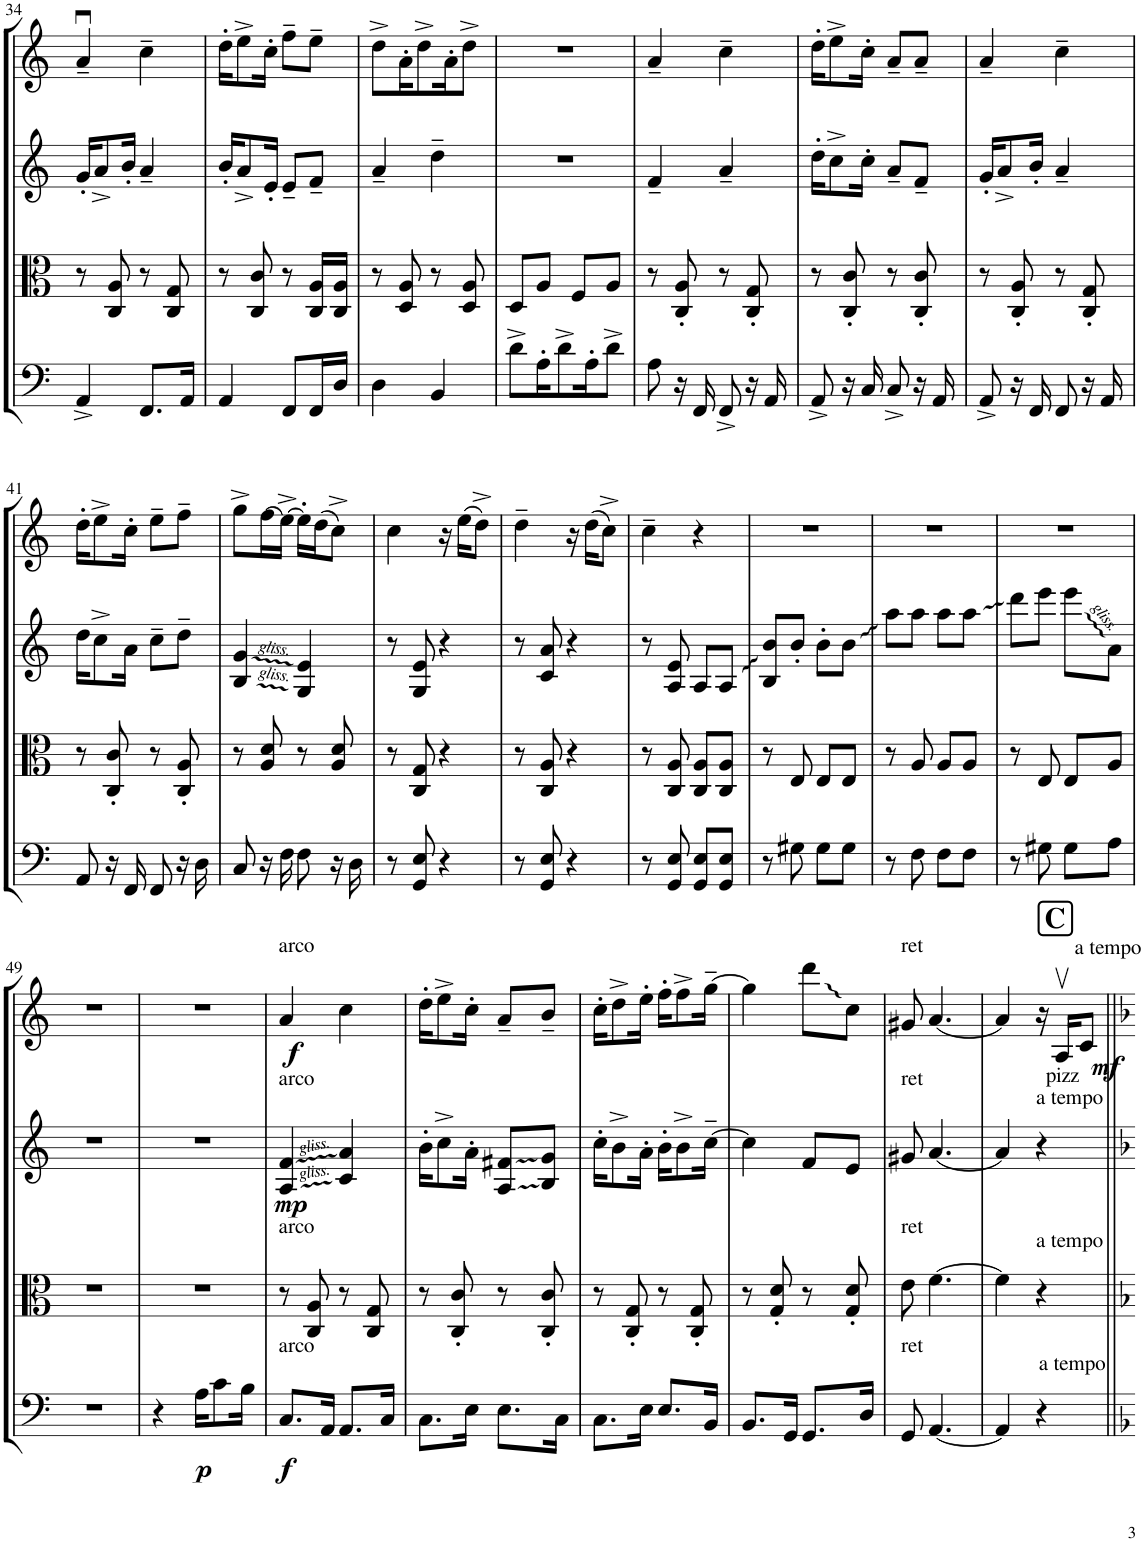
**kern	**dynam	**kern	**kern	**dynam	**kern	**dynam
*part4	*part4	*part3	*part2	*part2	*part1	*part1
*staff4	*staff4	*staff3	*staff2	*staff2	*staff1	*staff1
*I"Violoncello	*	*I"Viola	*I"Violin II	*	*I"Violin I	*
*I'Vc	*	*I'Vla	*I'Vln	*	*I'Vln	*
!!LO:PB:g=z
*clefF4	*	*clefC3	*clefG2	*	*clefG2	*
*k[]	*	*k[]	*k[]	*	*k[]	*
*M2/4	*	*M2/4	*M2/4	*	*M2/4	*
=34	=34	=34	=34	=34	=34	=34
4AA^/	.	8r	16g'/KL	.	4au~/	.
.	.	.	8a^/	.	.	.
.	.	8C/ 8A/	.	.	.	.
.	.	.	16b'/Jk	.	.	.
8.FF/L	.	8r	4a~/	.	4cc~\	.
.	.	8C/ 8G/	.	.	.	.
16AA/Jk	.	.	.	.	.	.
=35	=35	=35	=35	=35	=35	=35
4AA/	.	8r	16b'/KL	.	16dd'\KL	.
.	.	.	8a^/	.	8ee^\	.
.	.	8C/ 8c/	.	.	.	.
.	.	.	16e'/Jk	.	16cc'\Jk	.
8FF/L	.	8r	8e~/L	.	8ff~\L	.
16FF/L	.	16C/ 16A/LL	8f~/J	.	8ee~\J	.
16D/JJ	.	16C/ 16A/JJ	.	.	.	.
=36	=36	=36	=36	=36	=36	=36
4D\	.	8r	4a~/	.	8dd^\L	.
.	.	8D/ 8A/	.	.	16a'\K	.
.	.	.	.	.	8dd^\	.
4BB/	.	8r	4dd~\	.	.	.
.	.	.	.	.	16a'\K	.
.	.	8D/ 8A/	.	.	8dd^\J	.
=37	=37	=37	=37	=37	=37	=37
8d^\L	.	8D/L	2r	.	2r	.
16A'\K	.	8A/J	.	.	.	.
8d^\	.	.	.	.	.	.
.	.	8F/L	.	.	.	.
16A'\K	.	.	.	.	.	.
8d^\J	.	8A/J	.	.	.	.
=38	=38	=38	=38	=38	=38	=38
8A\	.	8r	4f~/	.	4a~/	.
16r	.	8C/' 8A/'	.	.	.	.
16FF/	.	.	.	.	.	.
8FF^/	.	8r	4a~/	.	4cc~\	.
16r	.	8C/' 8G/'	.	.	.	.
16AA/	.	.	.	.	.	.
=39	=39	=39	=39	=39	=39	=39
8AA^/	.	8r	16dd'\KL	.	16dd'\KL	.
.	.	.	8cc^\	.	8ee^\	.
16r	.	8C/' 8c/'	.	.	.	.
16C/	.	.	16cc'\Jk	.	16cc'\Jk	.
8C^/	.	8r	8a~/L	.	8a~/L	.
16r	.	8C/' 8c/'	8f~/J	.	8a~/J	.
16AA/	.	.	.	.	.	.
=40	=40	=40	=40	=40	=40	=40
8AA^/	.	8r	16g'/KL	.	4a~/	.
.	.	.	8a^/	.	.	.
16r	.	8C/' 8A/'	.	.	.	.
16FF/	.	.	16b'/Jk	.	.	.
8FF/	.	8r	4a~/	.	4cc~\	.
16r	.	8C/' 8G/'	.	.	.	.
16AA/	.	.	.	.	.	.
!!LO:LB:g=z
=41	=41	=41	=41	=41	=41	=41
8AA/	.	8r	16dd\KL	.	16dd'\KL	.
.	.	.	8cc^\	.	8ee^\	.
16r	.	8C/' 8c/'	.	.	.	.
16FF/	.	.	16a\Jk	.	16cc'\Jk	.
8FF/	.	8r	8cc~\L	.	8ee~\L	.
16r	.	8C/' 8A/'	8dd~\J	.	8ff~\J	.
16D\	.	.	.	.	.	.
=42	=42	=42	=42	=42	=42	=42
8C/	.	8r	4B/ 4g/	.	8gg^\L	.
16r	.	8A/ 8d/	.	.	(16ff\L	.
16F\	.	.	.	.	[16ee^\JJ)	.
8F\	.	8r	4G/ 4e/	.	16ee'\LL]	.
.	.	.	.	.	(16dd\J	.
16r	.	8A/ 8d/	.	.	8cc^\J)	.
16D\	.	.	.	.	.	.
=43	=43	=43	=43	=43	=43	=43
8r	.	8r	8r	.	4cc\	.
8GG/ 8E/	.	8C/ 8G/	8G/ 8e/	.	.	.
4r	.	4r	4r	.	16r	.
.	.	.	.	.	(16ee\KL	.
.	.	.	.	.	8dd^\J)	.
=44	=44	=44	=44	=44	=44	=44
8r	.	8r	8r	.	4dd~\	.
8GG/ 8E/	.	8C/ 8A/	8c/ 8a/	.	.	.
4r	.	4r	4r	.	16r	.
.	.	.	.	.	(16dd\KL	.
.	.	.	.	.	8cc^\J)	.
=45	=45	=45	=45	=45	=45	=45
8r	.	8r	8r	.	4cc~\	.
8GG/ 8E/	.	8C/ 8A/	8A/ 8e/	.	.	.
8GG/ 8E/L	.	8C/ 8A/L	8A/L	.	4r	.
8GG/ 8E/J	.	8C/ 8A/J	8A/J	.	.	.
=46	=46	=46	=46	=46	=46	=46
8r	.	8r	8B/ 8b/L	.	2r	.
8G#X\	.	8E/	8b'/J	.	.	.
8G#\L	.	8E/L	8b'\L	.	.	.
8G#\J	.	8E/J	8b\J	.	.	.
=47	=47	=47	=47	=47	=47	=47
8r	.	8r	8aa\L	.	2r	.
8F\	.	8A/	8aa\J	.	.	.
8F\L	.	8A/L	8aa\L	.	.	.
8F\J	.	8A/J	8aa\J	.	.	.
=48	=48	=48	=48	=48	=48	=48
8r	.	8r	8ddd\L	.	2r	.
8G#X\	.	8E/	8eee\J	.	.	.
8G#\L	.	8E/L	8eee\L	.	.	.
8A\J	.	8A/J	8a\J	.	.	.
!!LO:LB:g=z
=49	=49	=49	=49	=49	=49	=49
2r	.	2r	2r	.	2r	.
=50	=50	=50	=50	=50	=50	=50
4r	.	2r	2r	.	2r	.
!	!LO:DY:b	!	!	!	!	!
16A\KL	p	.	.	.	.	.
8c\	.	.	.	.	.	.
16B\Jk	.	.	.	.	.	.
=51	=51	=51	=51	=51	=51	=51
!	!	!	!	!	!LO:TX:a:t=arco	!
!	!	!	!LO:TX:a:t=arco	!	!	!
!	!	!LO:TX:a:t=arco	!	!	!	!
!LO:TX:a:t=arco	!	!	!	!	!	!
!	!LO:DY:b	!	!	!LO:DY:b	!	!LO:DY:b
8.C/L	f	8r	4A/ 4f/	mp	4a/	f
.	.	8C/ 8A/	.	.	.	.
16AA/Jk	.	.	.	.	.	.
8.AA/L	.	8r	4c/ 4a/	.	4cc\	.
.	.	8C/ 8G/	.	.	.	.
16C/Jk	.	.	.	.	.	.
=52	=52	=52	=52	=52	=52	=52
8.C\L	.	8r	16b'\KL	.	16dd'\KL	.
.	.	.	8cc^\	.	8ee^\	.
.	.	8C/' 8c/'	.	.	.	.
16E\Jk	.	.	16a'\Jk	.	16cc'\Jk	.
8.E\L	.	8r	8A/ 8f#X/L	.	8a~/L	.
.	.	8C/' 8c/'	8B/ 8g/J	.	8b~/J	.
16C\Jk	.	.	.	.	.	.
=53	=53	=53	=53	=53	=53	=53
8.C\L	.	8r	16cc'\KL	.	16cc'\KL	.
.	.	.	8b^\	.	8dd^\	.
.	.	8C/' 8G/'	.	.	.	.
16E\Jk	.	.	16a'\Jk	.	16ee'\Jk	.
8.E/L	.	8r	16b'\KL	.	16ff'\KL	.
.	.	.	8b^\	.	8ff^\	.
.	.	8C/' 8G/'	.	.	.	.
16BB/Jk	.	.	[16cc~\Jk	.	[16gg~\Jk	.
=54	=54	=54	=54	=54	=54	=54
8.BB/L	.	8r	4cc\]	.	4gg\]	.
.	.	8G/' 8d/'	.	.	.	.
16GG/Jk	.	.	.	.	.	.
8.GG/L	.	8r	8f/L	.	8ddd\L	.
.	.	8G/' 8d/'	8e/J	.	8cc\J	.
16D/Jk	.	.	.	.	.	.
=55	=55	=55	=55	=55	=55	=55
!	!	!	!	!	!LO:TX:a:t=ret	!
!	!	!	!LO:TX:a:t=ret	!	!	!
!	!	!LO:TX:a:t=ret	!	!	!	!
!LO:TX:a:t=ret	!	!	!	!	!	!
8GG/	.	8e\	8g#X/	.	8g#X/	.
[4.AA/	.	[4.f\	[4.a/	.	[4.a/	.
!!LO:REH:place=s1:a:B:cj:fs=14:t=C:qo=1.25
=56	=56	=56	=56	=56	=56	=56
4AA/]	.	4f\]	4a/]	.	4a/]	.
!	!	!	!LO:TX:a:t=a tempo	!	!	!
!	!	!LO:TX:a:t=a tempo	!	!	!	!
!LO:TX:a:t=a tempo	!	!	!	!	!	!
4r	.	4r	4r	.	16r	.
!	!	!	!	!	!LO:TX:a:t=a tempo	!
!	!	!	!	!	!LO:TX:b:t=pizz	!
.	.	.	.	.	16Av/KL	.
!	!	!	!	!	!	!LO:DY:b
.	.	.	.	.	8c/J	mf
=||	=||	=||	=||	=||	=||	=||
*-	*-	*-	*-	*-	*-	*-
